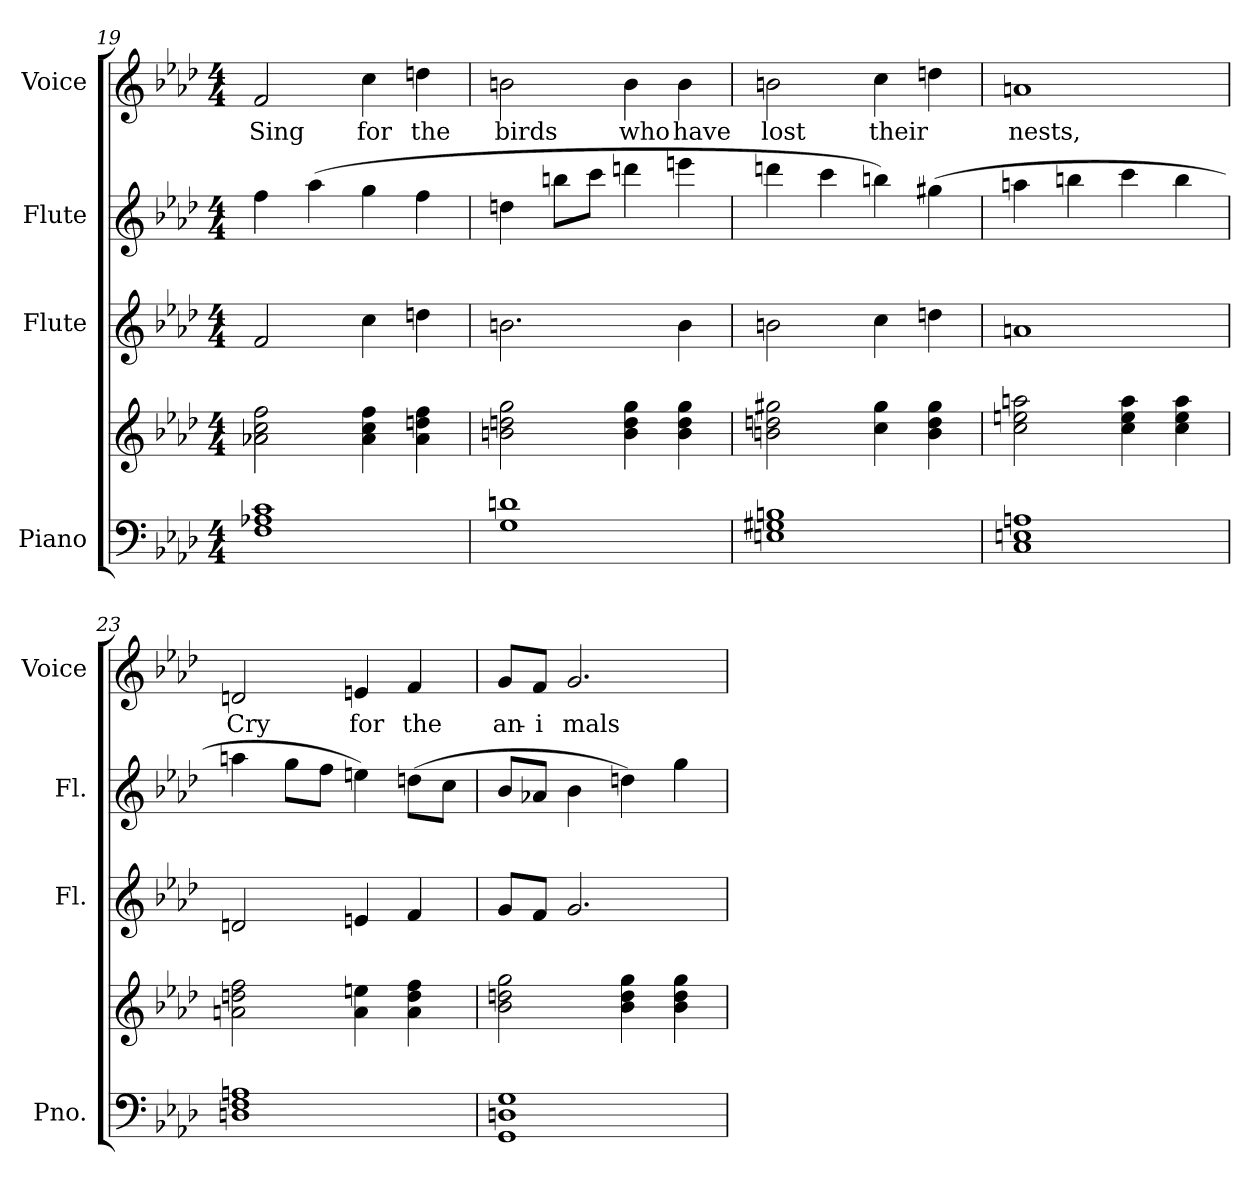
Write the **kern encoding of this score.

**kern	**kern	**kern	**kern	**kern	**text
*part4	*part4	*part3	*part2	*part1	*part1
*staff5	*staff4	*staff3	*staff2	*staff1	*staff1
*I"Piano	*	*I"Flute	*I"Flute	*I"Voice	*
*I'Pno.	*	*I'Fl.	*I'Fl.	*I'Voice	*
!!LO:LB:g=z
*clefF4	*clefG2	*clefG2	*clefG2	*clefG2	*
*k[b-e-a-d-]	*k[b-e-a-d-]	*k[b-e-a-d-]	*k[b-e-a-d-]	*k[b-e-a-d-]	*
*A-:	*A-:	*A-:	*A-:	*A-:	*
*M4/4	*M4/4	*M4/4	*M4/4	*M4/4	*
=19	=19	=19	=19	=19	=19
!	!	!	!	!	!LO:LY:b:color=#000000
1Fi 1A-Xi 1ci	2a-Xi\ 2cci 2ffi	2fi/	4ffi\	2fi/	Sing
.	.	.	(4aa-i\	.	.
!	!	!	!	!	!LO:LY:b:color=#000000
.	4a-i\ 4cci 4ffi	4cci\	4ggi\	4cci\	for
!	!	!	!	!	!LO:LY:b:color=#000000
.	4a-i\ 4ddni 4ffi	4ddni\	4ffi\	4ddni\	the
=20	=20	=20	=20	=20	=20
!	!	!	!	!	!LO:LY:b:color=#000000
1Gi 1dni	2bni\ 2ddni 2ggi	2.bni\	4ddni\	2bni\	birds
.	.	.	8bbni\L	.	.
.	.	.	8ccci\J	.	.
!	!	!	!	!	!LO:LY:b:color=#000000
.	4bi\ 4ddi 4ggi	.	4dddni\	4bi\	who
!	!	!	!	!	!LO:LY:b:color=#000000
.	4bi\ 4ddi 4ggi	4bi\	4eeeni\	4bi\	have
=21	=21	=21	=21	=21	=21
!	!	!	!	!	!LO:LY:b:color=#000000
1Eni 1G#Xi 1Bni	2bni\ 2ddni 2gg#Xi	2bni\	4dddni\	2bni\	lost
.	.	.	4ccci\	.	.
!	!	!	!	!	!LO:LY:b:color=#000000
.	4cci\ 4gg#i	4cci\	4bbni\)	4cci\	their
.	4bi\ 4ddi 4gg#i	4ddni\	(4gg#Xi\	4ddni\	.
=22	=22	=22	=22	=22	=22
!	!	!	!	!	!LO:LY:b:color=#000000
1Ci 1Eni 1Ani	2cci\ 2eeni 2aani	1ani	4aani\	1ani	nests,
.	.	.	4bbni\	.	.
.	4cci\ 4eei 4aai	.	4ccci\	.	.
.	4cci\ 4eei 4aai	.	4bbi\	.	.
=23	=23	=23	=23	=23	=23
!	!	!	!	!	!LO:LY:b:color=#000000
1Dni 1Fi 1Ani	2ani\ 2ddni 2ffi	2dni/	4aani\	2dni/	Cry
.	.	.	8ggi\L	.	.
.	.	.	8ffi\J	.	.
!	!	!	!	!	!LO:LY:b:color=#000000
.	4ai\ 4eeni	4eni/	4eeni\)	4eni/	for
!	!	!	!	!	!LO:LY:b:color=#000000
.	4ai\ 4ddi 4ffi	4fi/	(8ddni\L	4fi/	the
.	.	.	8cci\J	.	.
=24	=24	=24	=24	=24	=24
!	!	!	!	!	!LO:LY:b:color=#000000
1GGi 1Dni 1Gi	2b-i\ 2ddni 2ggi	8gi/L	8b-i/L	8gi/L	an-
!	!	!	!	!	!LO:LY:b:color=#000000
.	.	8fi/J	8a-Xi/J	8fi/J	-i
!	!	!	!	!	!LO:LY:b:color=#000000
.	.	2.gi/	4b-i\	2.gi/	mals
.	4b-i\ 4ddi 4ggi	.	4ddni\)	.	.
.	4b-i\ 4ddi 4ggi	.	4ggi\	.	.
=	=	=	=	=	=
*-	*-	*-	*-	*-	*-
